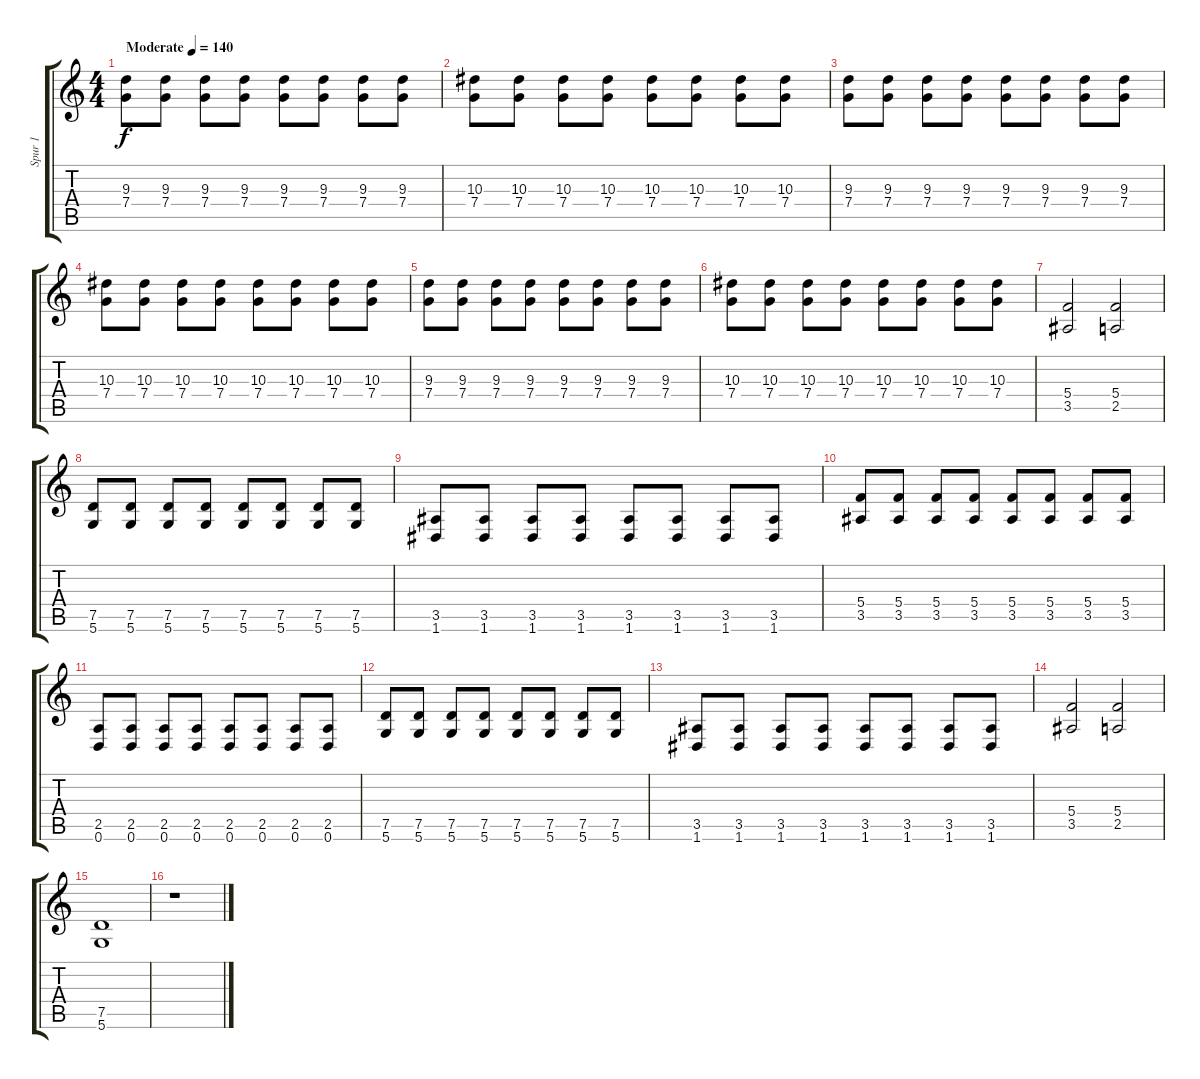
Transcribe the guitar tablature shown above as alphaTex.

\track ("Spur 1" "Spur 1") {instrument acousticguitarsteel}
\staff {score tabs}
\tuning (D4 A3 F3 C3 G2 D2) {hide}
\ts (4 4)
\tempo (140 "Moderate")
\clef g2
\ks c
(9.3 7.4).8{dy f instrument acousticguitarsteel} (9.3 7.4).8 (9.3 7.4).8 (9.3 7.4).8 (9.3 7.4).8 (9.3 7.4).8 (9.3 7.4).8 (9.3 7.4).8 |
(10.3 7.4).8 (10.3 7.4).8 (10.3 7.4).8 (10.3 7.4).8 (10.3 7.4).8 (10.3 7.4).8 (10.3 7.4).8 (10.3 7.4).8 |
(9.3 7.4).8 (9.3 7.4).8 (9.3 7.4).8 (9.3 7.4).8 (9.3 7.4).8 (9.3 7.4).8 (9.3 7.4).8 (9.3 7.4).8 |
(10.3 7.4).8 (10.3 7.4).8 (10.3 7.4).8 (10.3 7.4).8 (10.3 7.4).8 (10.3 7.4).8 (10.3 7.4).8 (10.3 7.4).8 |
(9.3 7.4).8 (9.3 7.4).8 (9.3 7.4).8 (9.3 7.4).8 (9.3 7.4).8 (9.3 7.4).8 (9.3 7.4).8 (9.3 7.4).8 |
(10.3 7.4).8 (10.3 7.4).8 (10.3 7.4).8 (10.3 7.4).8 (10.3 7.4).8 (10.3 7.4).8 (10.3 7.4).8 (10.3 7.4).8 |
(5.4 3.5).2 (5.4 2.5).2 |
(7.5 5.6).8 (7.5 5.6).8 (7.5 5.6).8 (7.5 5.6).8 (7.5 5.6).8 (7.5 5.6).8 (7.5 5.6).8 (7.5 5.6).8 |
(3.5 1.6).8 (3.5 1.6).8 (3.5 1.6).8 (3.5 1.6).8 (3.5 1.6).8 (3.5 1.6).8 (3.5 1.6).8 (3.5 1.6).8 |
(5.4 3.5).8 (5.4 3.5).8 (5.4 3.5).8 (5.4 3.5).8 (5.4 3.5).8 (5.4 3.5).8 (5.4 3.5).8 (5.4 3.5).8 |
(2.5 0.6).8 (2.5 0.6).8 (2.5 0.6).8 (2.5 0.6).8 (2.5 0.6).8 (2.5 0.6).8 (2.5 0.6).8 (2.5 0.6).8 |
(7.5 5.6).8 (7.5 5.6).8 (7.5 5.6).8 (7.5 5.6).8 (7.5 5.6).8 (7.5 5.6).8 (7.5 5.6).8 (7.5 5.6).8 |
(3.5 1.6).8 (3.5 1.6).8 (3.5 1.6).8 (3.5 1.6).8 (3.5 1.6).8 (3.5 1.6).8 (3.5 1.6).8 (3.5 1.6).8 |
(5.4 3.5).2 (5.4 2.5).2 |
(7.5 5.6).1 |
r.1
